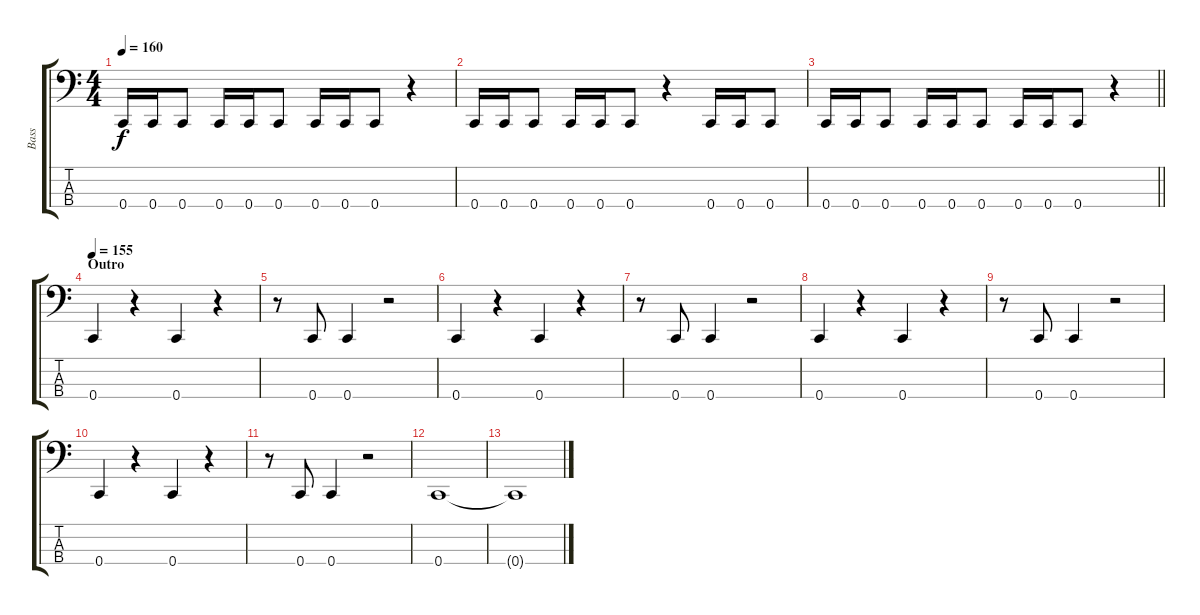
\track ("Bass" "Bass") {instrument electricbasspick}
\staff {score tabs}
\tuning (F2 C2 G1 C1) {hide}
\ts (4 4)
\tempo 160
\clef f4
\ks c
0.4.16{dy f} 0.4.16 0.4.8 0.4.16 0.4.16 0.4.8 0.4.16 0.4.16 0.4.8 r.4 |
0.4.16 0.4.16 0.4.8 0.4.16 0.4.16 0.4.8 r.4 0.4.16 0.4.16 0.4.8 |
\barLineRight lightlight
0.4.16 0.4.16 0.4.8 0.4.16 0.4.16 0.4.8 0.4.16 0.4.16 0.4.8 r.4 |
\section ("" "Outro")
\tempo 155
0.4.4 r.4 0.4.4 r.4 |
r.8 0.4.8 0.4.4 r.2 |
0.4.4 r.4 0.4.4 r.4 |
r.8 0.4.8 0.4.4 r.2 |
0.4.4 r.4 0.4.4 r.4 |
r.8 0.4.8 0.4.4 r.2 |
0.4.4 r.4 0.4.4 r.4 |
r.8 0.4.8 0.4.4 r.2 |
0.4.1{volume 0} |
0.4{t}.1
